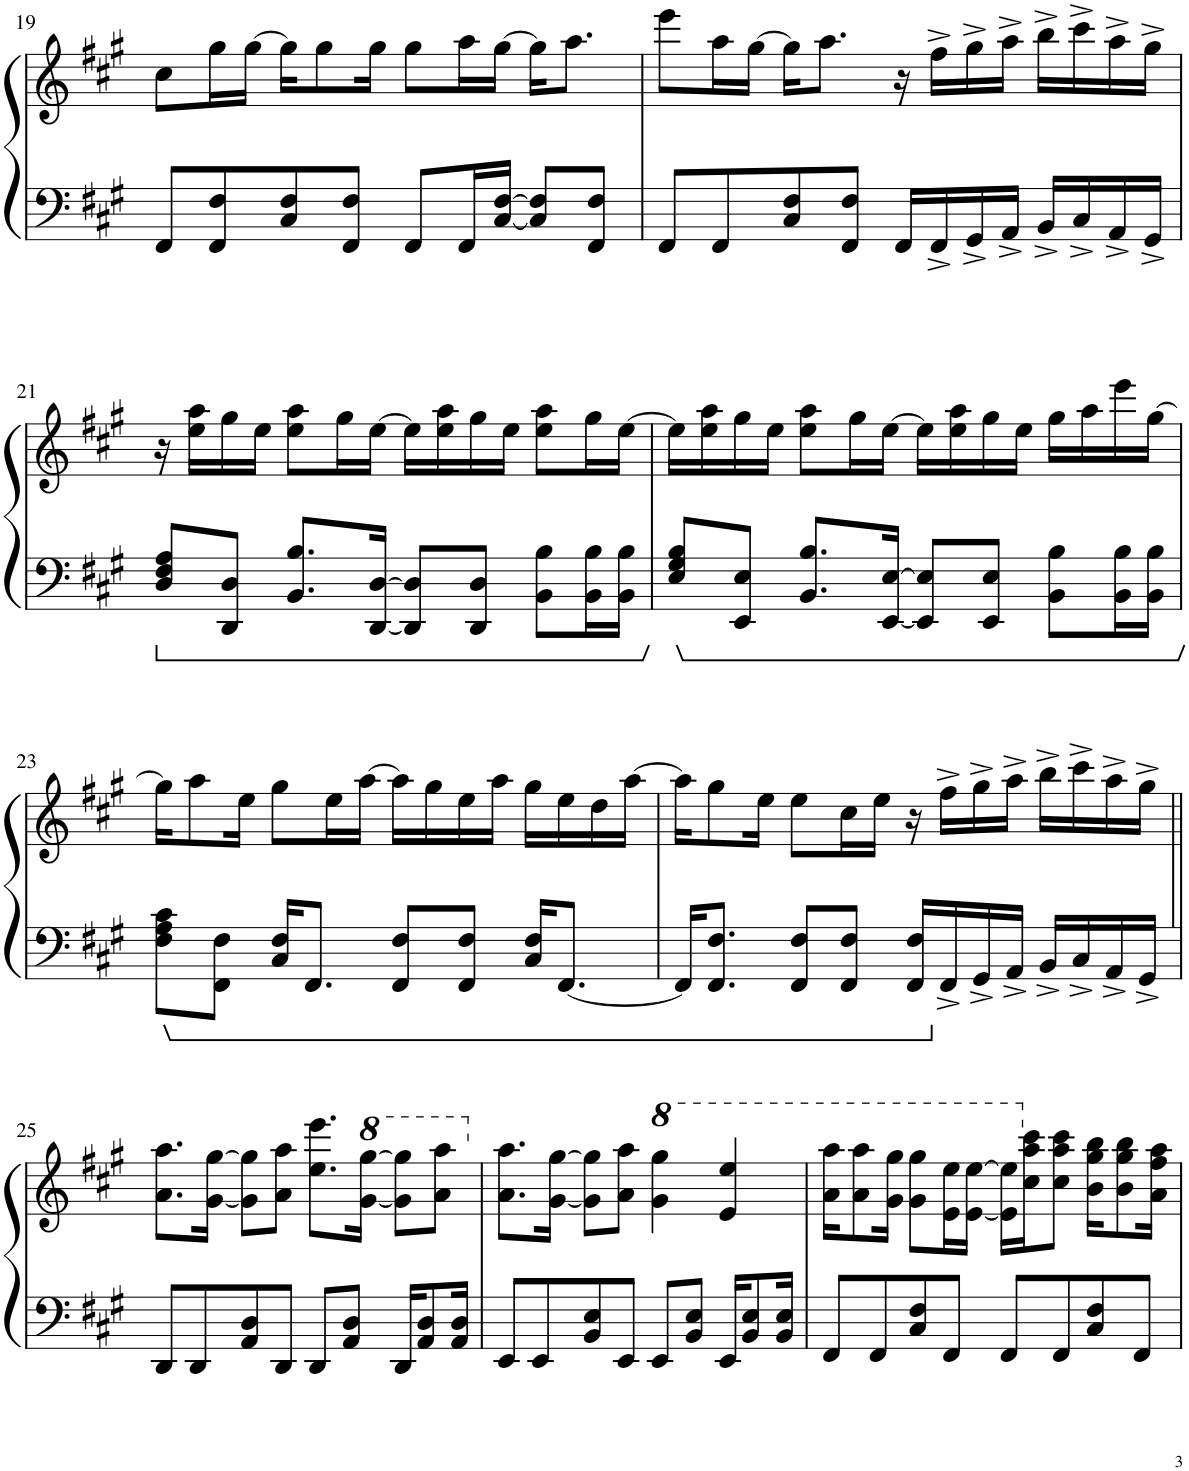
**kern	**kern
*part1	*part1
*staff2	*staff1
*I"Piano	*
*I'Pno.	*
!!LO:PB:g=z
*clefF4	*clefG2
*k[f#c#g#]	*k[f#c#g#]
*M4/4	*M4/4
*met(c)	*met(c)
=19	=19
8FF#/L	8cc#\L
8FF#/ 8F#/	16gg#\L
.	[16gg#\JJ
8C#/ 8F#/	16gg#\KL]
.	8gg#\
8FF#/ 8F#/J	.
.	16gg#\Jk
8FF#/L	8gg#\L
16FF#/L	16aa\L
[16C#/ [16F#/JJ	[16gg#\JJ
8C#/] 8F#/]L	16gg#\KL]
.	8.aa\J
8FF#/ 8F#/J	.
=20	=20
8FF#/L	8eee\L
8FF#/	16aa\L
.	[16gg#\JJ
8C#/ 8F#/	16gg#\KL]
.	8.aa\J
8FF#/ 8F#/J	.
16FF#/LL	16r
16FF#^/	16ff#^\LL
16GG#^/	16gg#^\
16AA^/JJ	16aa^\JJ
16BB^/LL	16bb^\LL
16C#^/	16ccc#^\
16AA^/	16aa^\
16GG#^/JJ	16gg#^\JJ
!!LO:LB:g=z
=21	=21
8D/ 8F#/ 8A/L	16r
.	16ee\ 16aa\LL
8DD/ 8D/J	16gg#\
.	16ee\JJ
8.BB/ 8.B/L	8ee\ 8aa\L
.	16gg#\L
[16DD/ [16D/Jk	[16ee\JJ
8DD/] 8D/]L	16ee\LL]
.	16ee\ 16aa\
8DD/ 8D/J	16gg#\
.	16ee\JJ
8BB\ 8B\L	8ee\ 8aa\L
16BB\ 16B\L	16gg#\L
16BB\ 16B\JJ	[16ee\JJ
=22	=22
8E/ 8G#/ 8B/L	16ee\LL]
.	16ee\ 16aa\
8EE/ 8E/J	16gg#\
.	16ee\JJ
8.BB/ 8.B/L	8ee\ 8aa\L
.	16gg#\L
[16EE/ [16E/Jk	[16ee\JJ
8EE/] 8E/]L	16ee\LL]
.	16ee\ 16aa\
8EE/ 8E/J	16gg#\
.	16ee\JJ
8BB\ 8B\L	16gg#\LL
.	16aa\
16BB\ 16B\L	16eee\
16BB\ 16B\JJ	[16gg#\JJ
!!LO:LB:g=z
=23	=23
8F#\ 8A\ 8c#\L	16gg#\KL]
.	8aa\
8FF#\ 8F#\J	.
.	16ee\Jk
16C#/ 16F#/KL	8gg#\L
8.FF#/J	.
.	16ee\L
.	[16aa\JJ
8FF#/ 8F#/L	16aa\LL]
.	16gg#\
8FF#/ 8F#/J	16ee\
.	16aa\JJ
16C#/ 16F#/KL	16gg#\LL
[8.FF#/J	16ee\
.	16dd\
.	[16aa\JJ
=24	=24
16FF#/KL]	16aa\KL]
8.FF#/ 8.F#/J	8gg#\
.	16ee\Jk
8FF#/ 8F#/L	8ee\L
8FF#/ 8F#/J	16cc#\L
.	16ee\JJ
16FF#/ 16F#/LL	16r
16FF#^/	16ff#^\LL
16GG#^/	16gg#^\
16AA^/JJ	16aa^\JJ
16BB^/LL	16bb^\LL
16C#^/	16ccc#^\
16AA^/	16aa^\
16GG#^/JJ	16gg#^\JJ
!!LO:LB:g=z
=25||	=25||
8DD/L	8.a\ 8.aa\L
8DD/	.
.	[16g#\ [16gg#\Jk
8AA/ 8D/	8g#\] 8gg#\]L
8DD/J	8a\ 8aa\J
8DD/L	8.ee\ 8.eee\L
8AA/ 8D/J	.
*	*8va
.	[16gg#\ [16ggg#\Jk
16DD/KL	8gg#\] 8ggg#\]L
8AA/ 8D/	.
.	8aa\ 8aaa\J
16AA/ 16D/Jk	.
=26	=26
*	*X8va
8EE/L	8.a\ 8.aa\L
8EE/	.
.	[16g#\ [16gg#\Jk
8BB/ 8E/	8g#\] 8gg#\]L
8EE/J	8a\ 8aa\J
*	*8va
8EE/L	4gg#\ 4ggg#\
8BB/ 8E/J	.
16EE/KL	4ee/ 4eee/
8BB/ 8E/	.
16BB/ 16E/Jk	.
=27	=27
8FF#/L	16aa\ 16aaa\KL
.	8aa\ 8aaa\
8FF#/	.
.	16gg#\ 16ggg#\Jk
8C#/ 8F#/	8gg#\ 8ggg#\L
8FF#/J	16ee\ 16eee\L
.	[16ee\ [16eee\JJ
8FF#/L	16ee\] 16eee\]LL
*	*X8va
.	16cc#\ 16aa\ 16ccc#\J
8FF#/	8cc#\ 8aa\ 8ccc#\J
8C#/ 8F#/	16b\ 16gg#\ 16bb\KL
.	8b\ 8gg#\ 8bb\
8FF#/J	.
.	16a\ 16ff#\ 16aa\Jk
=	=
*-	*-
